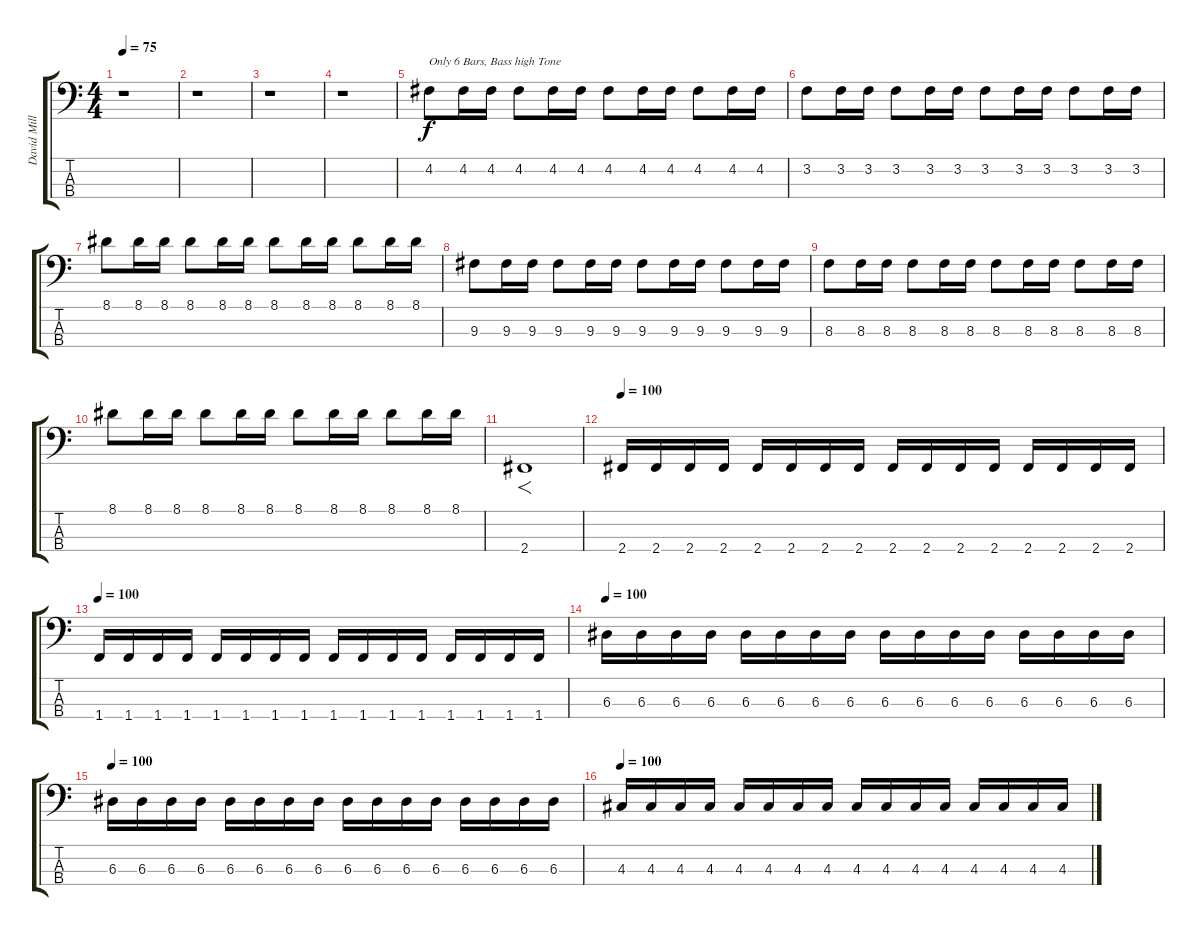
\track ("David Millan" "David Mill") {instrument electricbasspick}
\staff {score tabs}
\tuning (G2 D2 A1 E1) {hide}
\ts (4 4)
\tempo 75
\clef f4
\ks c
r.1{dy f instrument electricbasspick} |
r.1 |
r.1 |
r.1 |
4.2.8{txt "Only 6 Bars, Bass high Tone"} 4.2.16 4.2.16 4.2.8 4.2.16 4.2.16 4.2.8 4.2.16 4.2.16 4.2.8 4.2.16 4.2.16 |
3.2.8 3.2.16 3.2.16 3.2.8 3.2.16 3.2.16 3.2.8 3.2.16 3.2.16 3.2.8 3.2.16 3.2.16 |
8.1.8 8.1.16 8.1.16 8.1.8 8.1.16 8.1.16 8.1.8 8.1.16 8.1.16 8.1.8 8.1.16 8.1.16 |
9.3.8 9.3.16 9.3.16 9.3.8 9.3.16 9.3.16 9.3.8 9.3.16 9.3.16 9.3.8 9.3.16 9.3.16 |
8.3.8 8.3.16 8.3.16 8.3.8 8.3.16 8.3.16 8.3.8 8.3.16 8.3.16 8.3.8 8.3.16 8.3.16 |
8.1.8 8.1.16 8.1.16 8.1.8 8.1.16 8.1.16 8.1.8 8.1.16 8.1.16 8.1.8 8.1.16 8.1.16 |
2.4.1{f volume 13} |
\tempo 100
2.4.16 2.4.16 2.4.16 2.4.16 2.4.16 2.4.16 2.4.16 2.4.16 2.4.16 2.4.16 2.4.16 2.4.16 2.4.16 2.4.16 2.4.16 2.4.16 |
\tempo 100
1.4.16 1.4.16 1.4.16 1.4.16 1.4.16 1.4.16 1.4.16 1.4.16 1.4.16 1.4.16 1.4.16 1.4.16 1.4.16 1.4.16 1.4.16 1.4.16 |
\tempo 100
6.3.16 6.3.16 6.3.16 6.3.16 6.3.16 6.3.16 6.3.16 6.3.16 6.3.16 6.3.16 6.3.16 6.3.16 6.3.16 6.3.16 6.3.16 6.3.16 |
\tempo 100
6.3.16 6.3.16 6.3.16 6.3.16 6.3.16 6.3.16 6.3.16 6.3.16 6.3.16 6.3.16 6.3.16 6.3.16 6.3.16 6.3.16 6.3.16 6.3.16 |
\tempo 100
4.3.16 4.3.16 4.3.16 4.3.16 4.3.16 4.3.16 4.3.16 4.3.16 4.3.16 4.3.16 4.3.16 4.3.16 4.3.16 4.3.16 4.3.16 4.3.16
